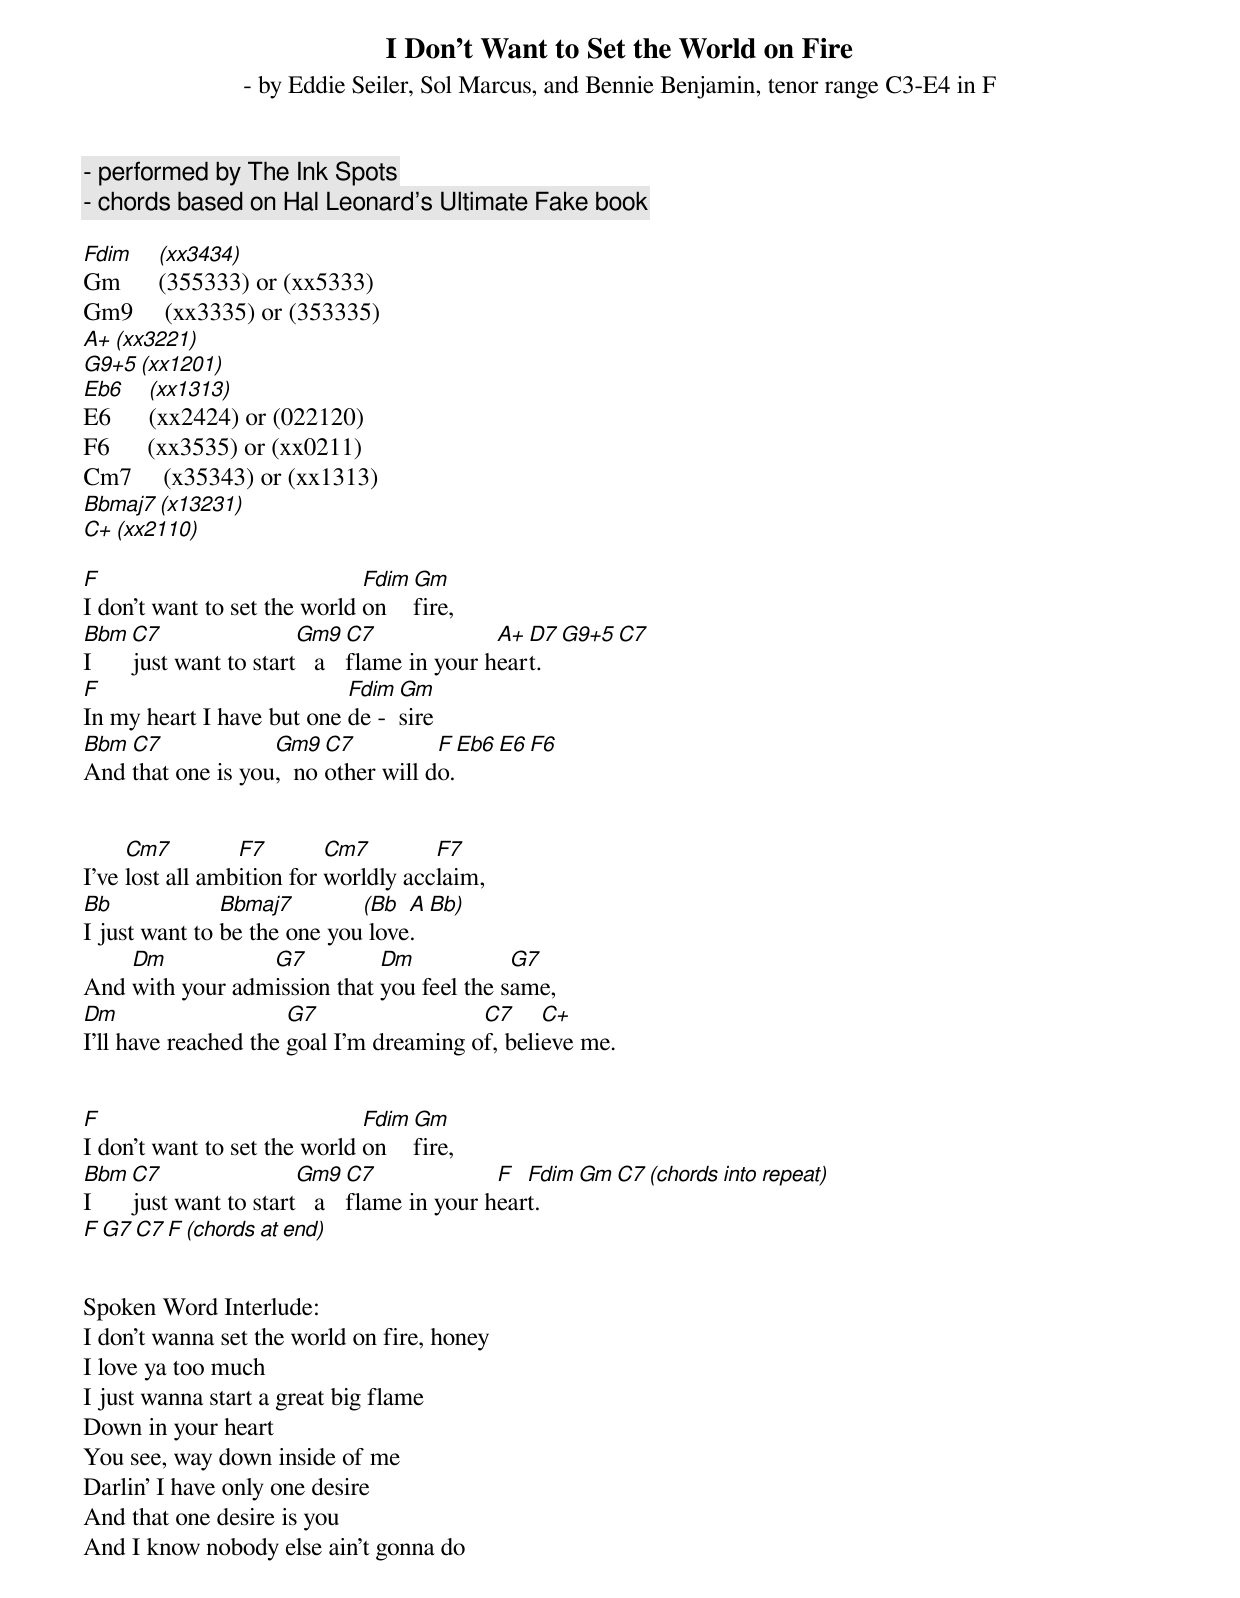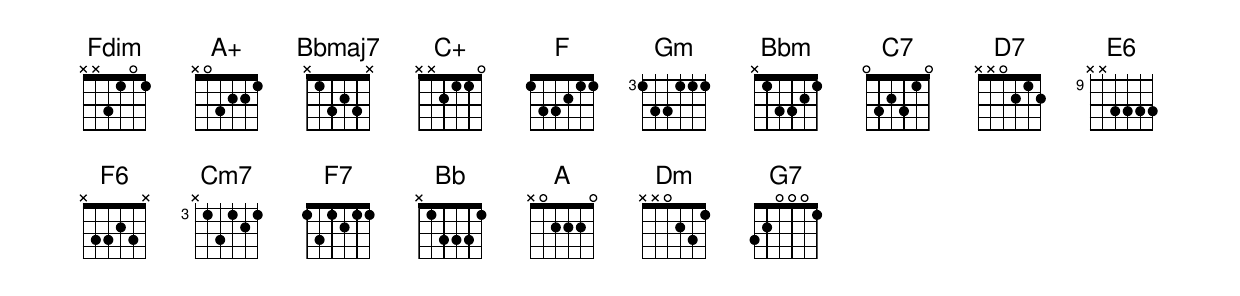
I Don't Want to Set the World on Fire
 - by Eddie Seiler, Sol Marcus, and Bennie Benjamin, tenor range C3-E4 in F
 - performed by The Ink Spots
 - chords based on Hal Leonard's Ultimate Fake book

Fdim    (xx3434)
Gm      (355333) or (xx5333)
Gm9     (xx3335) or (353335)
A+      (xx3221)
G9+5    (xx1201)
Eb6     (xx1313)
E6      (xx2424) or (022120)
F6      (xx3535) or (xx0211)
Cm7     (x35343) or (xx1313)
Bbmaj7  (x13231)
C+      (xx2110)

F                             Fdim Gm
I don't want to set the world on   fire,
Bbm C7                Gm9  C7             A+ D7 G9+5 C7
I   just want to start   a flame in your heart.
F                          Fdim Gm
In my heart I have but one de - sire
Bbm C7             Gm9   C7          F  Eb6 E6 F6
And that one is you,  no other will do.


     Cm7         F7        Cm7        F7
I've lost all ambition for worldly acclaim,
Bb             Bbmaj7        (Bb  A  Bb)
I just want to be the one you love.
    Dm           G7          Dm            G7
And with your admission that you feel the same,
Dm                    G7                 C7     C+
I'll have reached the goal I'm dreaming of, believe me.


F                             Fdim Gm
I don't want to set the world on   fire,
Bbm C7                Gm9  C7             F  Fdim  Gm  C7  (chords into repeat)
I   just want to start   a flame in your heart.
                                          F  G7 C7  F      (chords at end)


Spoken Word Interlude:
I don't wanna set the world on fire, honey
I love ya too much
I just wanna start a great big flame
Down in your heart
You see, way down inside of me
Darlin' I have only one desire
And that one desire is you
And I know nobody else ain't gonna do
